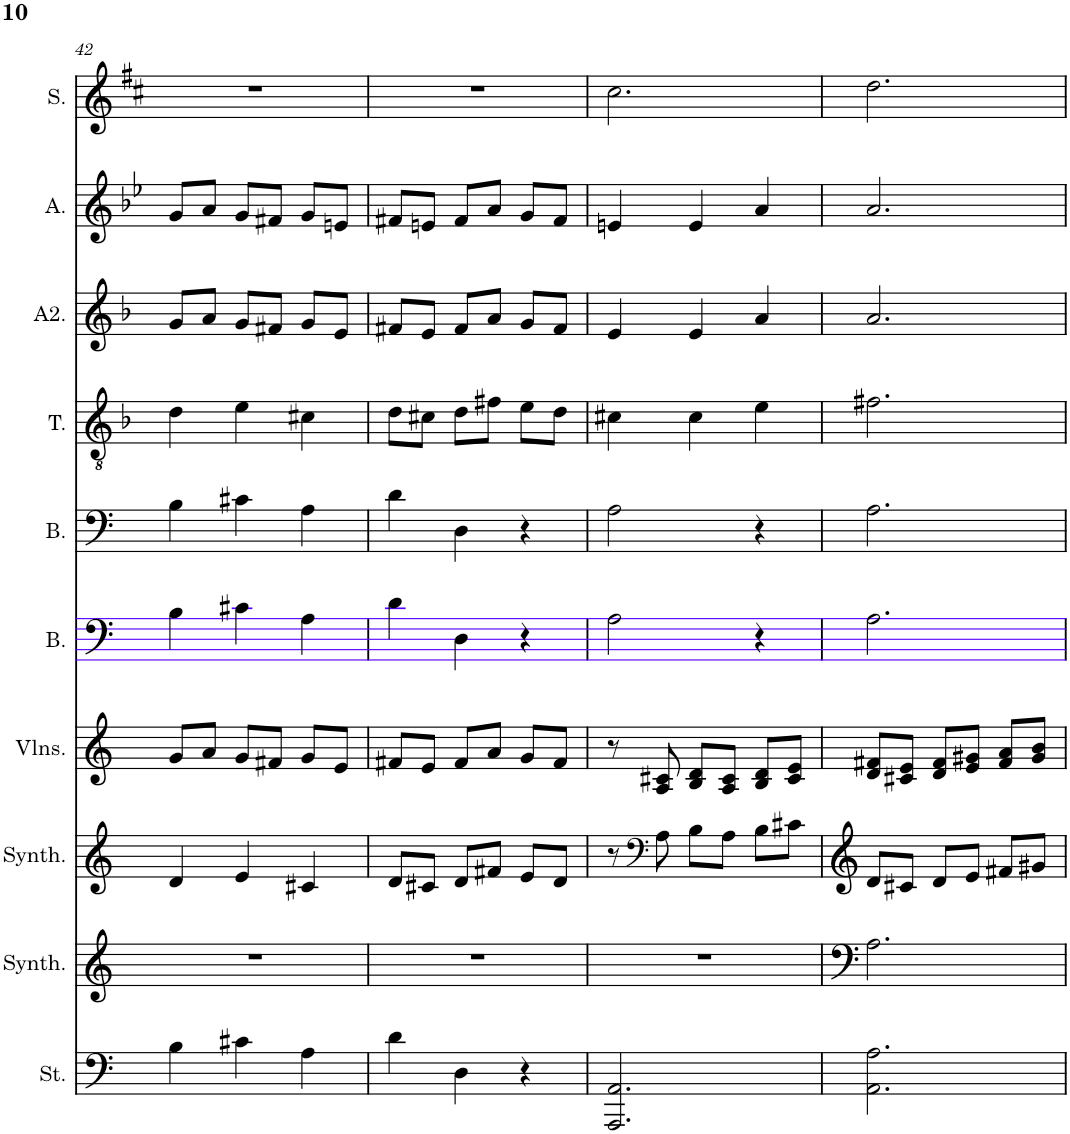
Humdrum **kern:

**kern	**kern	**kern	**kern	**kern	**kern	**kern	**kern	**kern	**kern
*part10	*part9	*part8	*part7	*part6	*part5	*part4	*part3	*part2	*part1
*staff10	*staff9	*staff8	*staff7	*staff6	*staff5	*staff4	*staff3	*staff2	*staff1
*I"Cordes, D'Bass/Strings, etc	*I"Synthétiseur d'instruments à cordes, Synth strings, etc	*I"Synthétiseur d'instruments à cordes, Synth strings 2	*I"Violons, 1st violins	*I"Basse 2	*I"Basse	*I"Ténor	*I"Alto 2	*I"Alto	*I"Soprano
*I'St.	*I'Synth.	*I'Synth.	*I'Vlns.	*I'B.	*I'B.	*I'T.	*I'A2.	*I'A.	*I'S.
!!LO:PB:g=z
*clefF4	*clefG2	*clefG2	*clefG2	*clefF4	*clefF4	*clefGv2	*clefG2	*clefG2	*clefG2
*k[]	*k[]	*k[]	*k[]	*k[]	*k[]	*k[b-]	*k[b-]	*k[b-e-]	*k[f#c#]
*M3/4	*M3/4	*M3/4	*M3/4	*M3/4	*M3/4	*M3/4	*M3/4	*M3/4	*M3/4
=42	=42	=42	=42	=42	=42	=42	=42	=42	=42
4B\	2.r	4d/	8g/L	4B\	4B\	4d\	8g/L	8g/L	2.r
.	.	.	8a/J	.	.	.	8a/J	8a/J	.
4c#X\	.	4e/	8g/L	4c#X\	4c#X\	4e\	8g/L	8g/L	.
.	.	.	8f#X/J	.	.	.	8f#X/J	8f#X/J	.
4A\	.	4c#X/	8g/L	4A\	4A\	4c#X\	8g/L	8g/L	.
.	.	.	8e/J	.	.	.	8e/J	8en/J	.
=43	=43	=43	=43	=43	=43	=43	=43	=43	=43
4d\	2.r	8d/L	8f#X/L	4d\	4d\	8d\L	8f#X/L	8f#X/L	2.r
.	.	8c#X/J	8e/J	.	.	8c#X\J	8e/J	8en/J	.
4D\	.	8d/L	8f#/L	4D\	4D\	8d\L	8f#/L	8f#/L	.
.	.	8f#X/J	8a/J	.	.	8f#X\J	8a/J	8a/J	.
4r	.	8e/L	8g/L	4r	4r	8e\L	8g/L	8g/L	.
.	.	8d/J	8f#/J	.	.	8d\J	8f#/J	8f#/J	.
=44	=44	=44	=44	=44	=44	=44	=44	=44	=44
2.AAA/ 2.AA/	2.r	8r	8r	2A\	2A\	4c#X\	4e/	4en/	2.cc#\
*	*	*clefF4	*	*	*	*	*	*	*
.	.	8A\	8A/ 8c#X/	.	.	.	.	.	.
.	.	8B\L	8B/ 8d/L	.	.	4c#\	4e/	4e/	.
.	.	8A\J	8A/ 8c#/J	.	.	.	.	.	.
.	.	8B\L	8B/ 8d/L	4r	4r	4e\	4a/	4a/	.
.	.	8c#X\J	8c#/ 8e/J	.	.	.	.	.	.
=45	=45	=45	=45	=45	=45	=45	=45	=45	=45
2.AA\ 2.A\	2.A\	8d/L	8d/ 8f#X/L	2.A\	2.A\	2.f#X\	2.a/	2.a/	2.dd\
.	.	8c#X/J	8c#X/ 8e/J	.	.	.	.	.	.
.	.	8d/L	8d/ 8f#/L	.	.	.	.	.	.
.	.	8e/J	8e/ 8g#X/J	.	.	.	.	.	.
.	.	8f#X/L	8f#/ 8a/L	.	.	.	.	.	.
.	.	8g#X/J	8g#/ 8b/J	.	.	.	.	.	.
=	=	=	=	=	=	=	=	=	=
*-	*-	*-	*-	*-	*-	*-	*-	*-	*-
